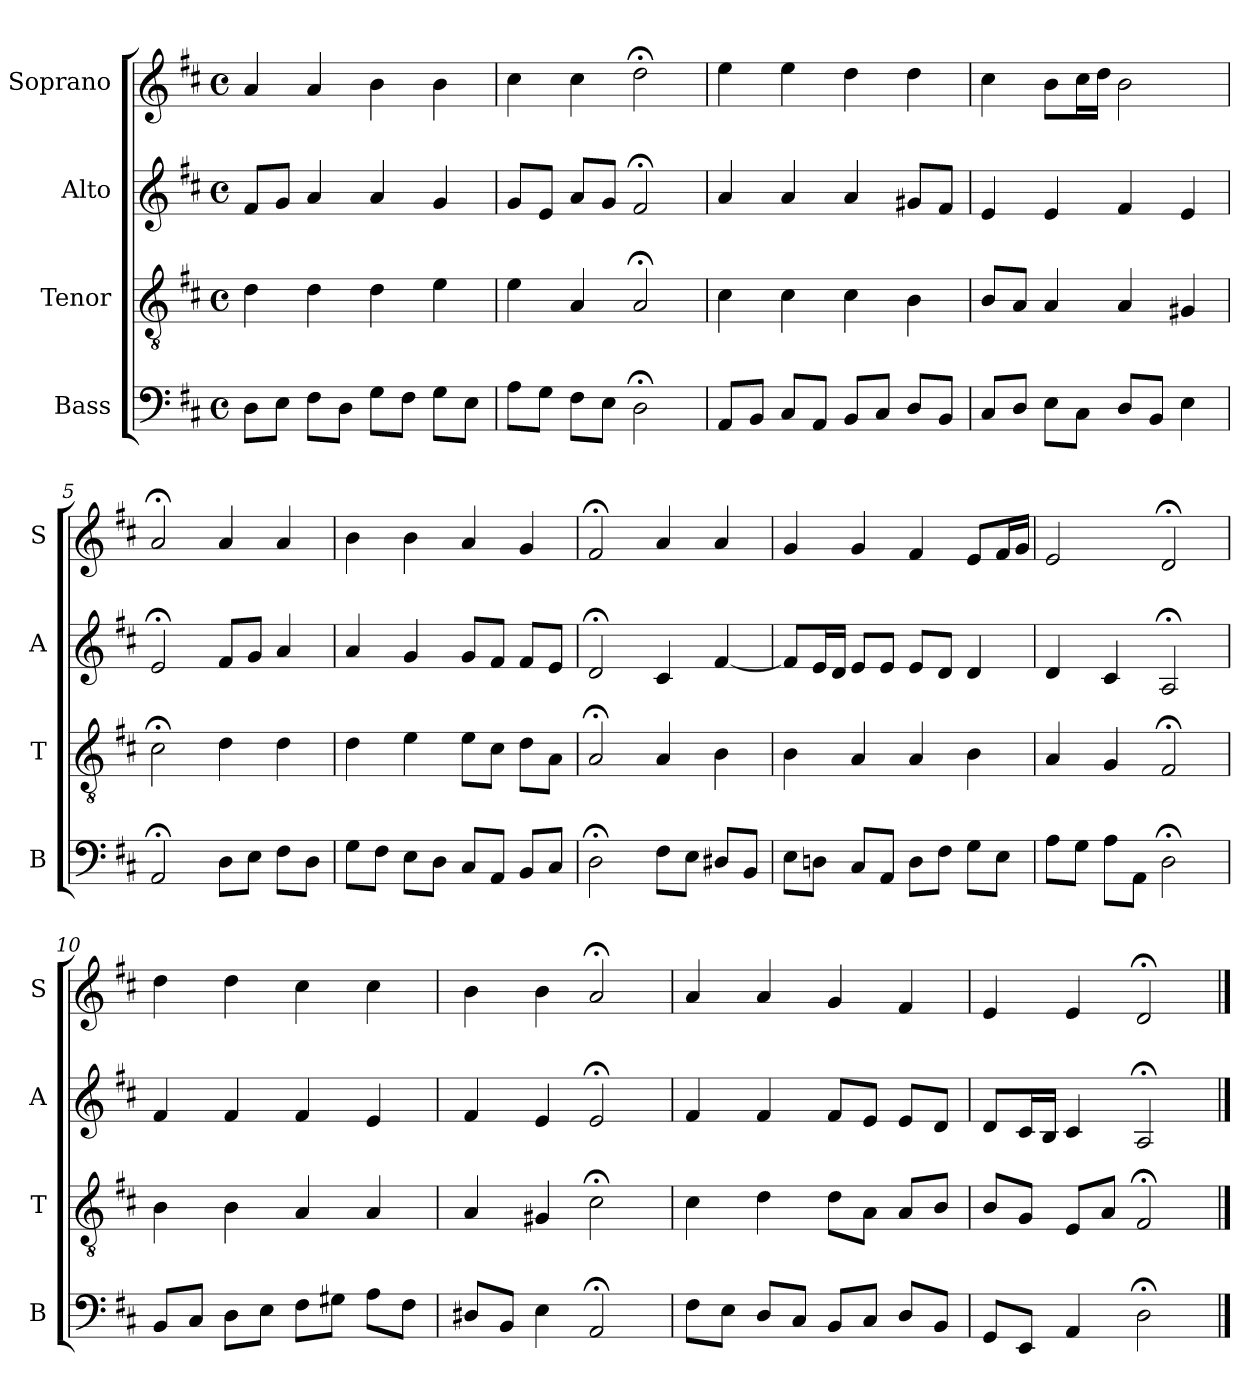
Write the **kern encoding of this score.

**kern	**kern	**kern	**kern
*part4	*part3	*part2	*part1
*staff4	*staff3	*staff2	*staff1
*I"Bass	*I"Tenor	*I"Alto	*I"Soprano
*I'B	*I'T	*I'A	*I'S
*clefF4	*clefGv2	*clefG2	*clefG2
*k[f#c#]	*k[f#c#]	*k[f#c#]	*k[f#c#]
*D:	*D:	*D:	*D:
*M4/4	*M4/4	*M4/4	*M4/4
*met(c)	*met(c)	*met(c)	*met(c)
*MM100	*MM100	*MM100	*MM100
=1	=1	=1	=1
8DL	4d	8f#L	4a
8EJ	.	8gJ	.
8F#L	4d	4a	4a
8DJ	.	.	.
8GL	4d	4a	4b
8F#J	.	.	.
8GL	4e	4g	4b
8EJ	.	.	.
=2	=2	=2	=2
8AL	4e	8gL	4cc#
8GJ	.	8eJ	.
8F#L	4A	8aL	4cc#
8EJ	.	8gJ	.
2D;<	2A;<	2f#;<	2dd;<
=3	=3	=3	=3
8AAL	4c#	4a	4ee
8BBJ	.	.	.
8C#L	4c#	4a	4ee
8AAJ	.	.	.
8BBL	4c#	4a	4dd
8C#J	.	.	.
8DiL	4Bi	8g#XiL	4ddi
8BBJ	.	8f#J	.
=4	=4	=4	=4
8C#L	8BL	4e	4cc#
8DJ	8AJ	.	.
8EL	4A	4e	8bL
8C#J	.	.	16cc#L
.	.	.	16ddJJ
8DL	4A	4f#	2b
8BBJ	.	.	.
4E	4G#X	4e	.
=5	=5	=5	=5
2AA;<	2c#;<	2e;<	2a;<
8DL	4d	8f#L	4a
8EJ	.	8gJ	.
8F#L	4d	4a	4a
8DJ	.	.	.
=6	=6	=6	=6
8GL	4d	4a	4b
8F#J	.	.	.
8EL	4e	4g	4b
8DJ	.	.	.
8C#L	8eL	8gL	4a
8AAJ	8c#J	8f#J	.
8BBL	8dL	8f#L	4g
8C#J	8AJ	8eJ	.
=7	=7	=7	=7
2D;<	2A;<	2d;<	2f#;<
8F#L	4A	4c#	4a
8EJ	.	.	.
8D#XL	4B	[4f#	4a
8BBJ	.	.	.
=8	=8	=8	=8
8EL	4B	8f#L]	4g
8DnJ	.	16eL	.
.	.	16dJJ	.
8C#L	4A	8eL	4g
8AAJ	.	8eJ	.
8DL	4A	8eL	4f#
8F#J	.	8dJ	.
8GL	4B	4d	8eL
8EJ	.	.	16f#L
.	.	.	16gJJ
=9	=9	=9	=9
8AL	4A	4d	2e
8GJ	.	.	.
8AL	4G	4c#	.
8AAJ	.	.	.
2D;<	2F#;<	2A;<	2d;<
=10	=10	=10	=10
8BBL	4B	4f#	4dd
8C#J	.	.	.
8DL	4B	4f#	4dd
8EJ	.	.	.
8F#L	4A	4f#	4cc#
8G#XJ	.	.	.
8AL	4A	4e	4cc#
8F#J	.	.	.
=11	=11	=11	=11
8D#XL	4A	4f#	4b
8BBJ	.	.	.
4E	4G#X	4e	4b
2AA;<	2c#;<	2e;<	2a;<
=12	=12	=12	=12
8F#L	4c#	4f#	4a
8EJ	.	.	.
8DL	4d	4f#	4a
8C#J	.	.	.
8BBL	8dL	8f#L	4g
8C#J	8AJ	8eJ	.
8DL	8AL	8eL	4f#
8BBJ	8BJ	8dJ	.
=13	=13	=13	=13
8GGL	8BL	8dL	4e
8EEJ	8GJ	16c#L	.
.	.	16BJJ	.
4AA	8EL	4c#	4e
.	8AJ	.	.
2D;<	2F#;<	2A;<	2d;<
==	==	==	==
*-	*-	*-	*-
